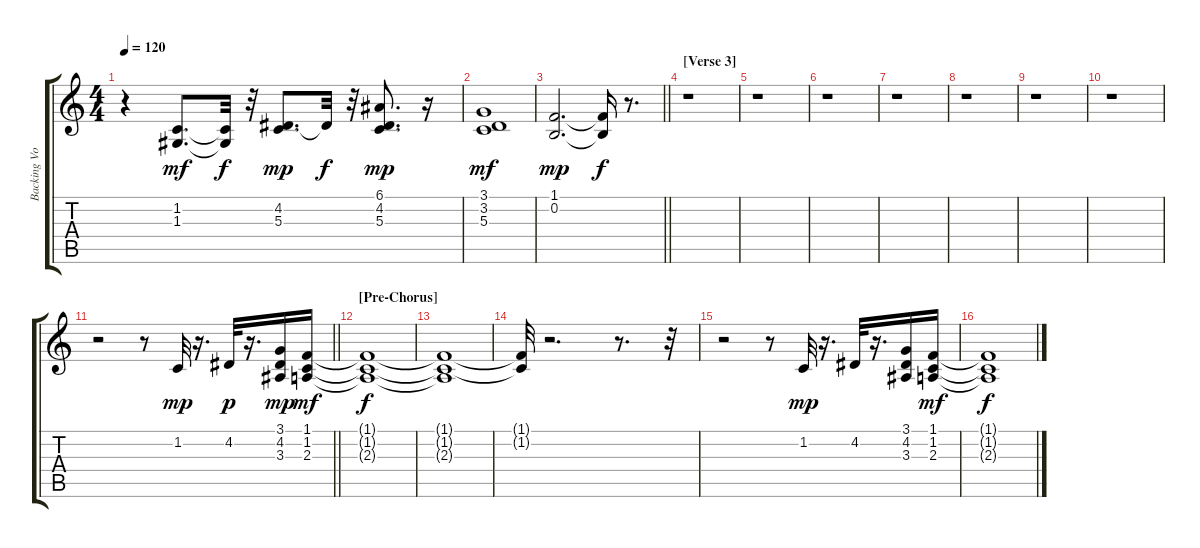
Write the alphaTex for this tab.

\track ("Backing Vocal" "Backing Vo") {instrument voiceoohs}
\staff {score tabs}
\tuning (E4 B3 G3 D3 A2 E2) {hide}
\ts (4 4)
\tempo 120
\clef g2
\ks c
r.4{dy f} (1.2 1.3).8{d dy mf} (1.2{t} 1.3{t}).32{dy f} r.32 (4.2 5.3).8{d dy mp} 4.2{t}.32{dy f} r.32 (6.1 4.2 5.3).8{d dy mp} r.16 |
(3.1 3.2 5.3).1{dy mf} |
\barLineRight lightlight
(1.1 0.2).2{d dy mp} (1.1{t} 0.2{t}).16{dy f} r.8{d} |
\section ("" "[Verse 3]")
r.1 |
r.1 |
r.1 |
r.1 |
r.1 |
r.1 |
r.1 |
\barLineRight lightlight
r.2 r.8 1.2.32{dy mp} r.16{d} 4.2.32{dy p} r.16{d} (3.1 4.2 3.3).16{dy mp} (1.1 1.2 2.3).16{dy mf} |
\section ("" "[Pre-Chorus]")
(1.1{t} 1.2{t} 2.3{t}).1{dy f} |
(1.1{t} 1.2{t} 2.3{t}).1 |
(1.1{t} 1.2{t}).32 r.2{d} r.8{d} r.32 |
r.2 r.8 1.2.32{dy mp} r.16{d} 4.2.32 r.16{d} (3.1 4.2 3.3).16 (1.1 1.2 2.3).16{dy mf} |
(1.1{t} 1.2{t} 2.3{t}).1{dy f}
